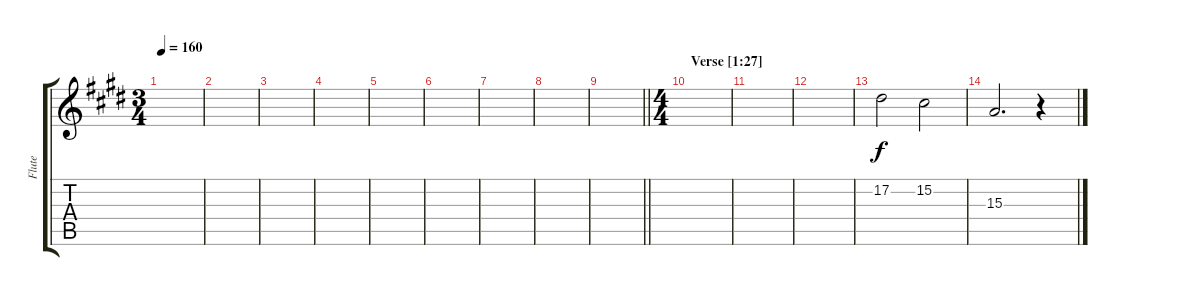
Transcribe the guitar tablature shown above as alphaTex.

\track ("Flute" "Flute") {instrument panflute}
\staff {score tabs}
\tuning (Eb4 Bb3 Gb3 Db3 Ab2 Db2) {hide}
\ts (3 4)
\tempo 160
\clef g2
\ks c#minor
|
|
|
|
|
|
|
|
\barLineRight lightlight
|
\ts (4 4)
\section ("" "Verse [1:27]")
|
|
|
17.2.2 15.2.2 |
15.3.2{d} r.4
